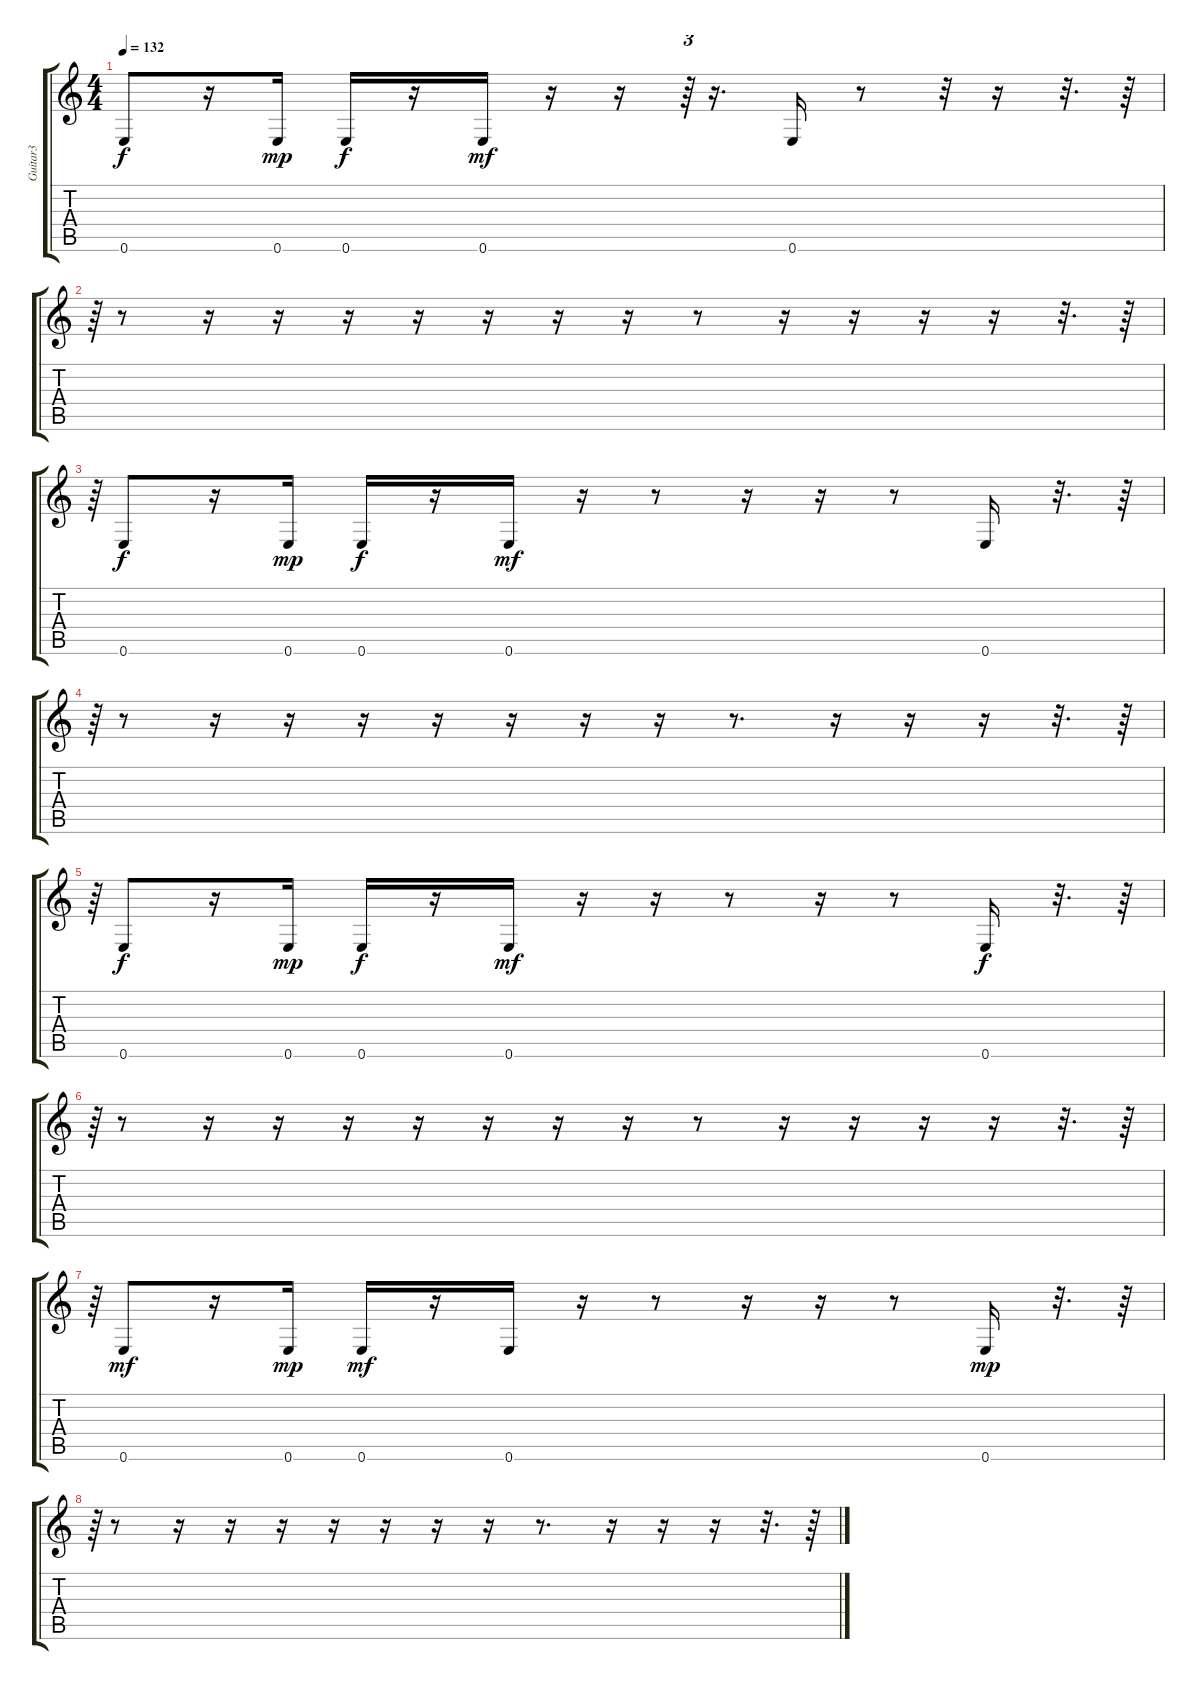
\track ("Guitar3" "Guitar3") {instrument electricguitarjazz}
\staff {score tabs}
\tuning (E4 B3 G3 D3 A2 E2) {hide}
\ts (4 4)
\tempo 132
\clef g2
\ks c
0.6.8{dy f} r.16 0.6.16{dy mp} 0.6.16{dy f} r.16 0.6.16{dy mf} r.16 r.16 r.64{tu (3 2)} r.16{d} 0.6.16 r.8 r.32 r.16 r.32{d} r.64 |
r.64{tu (3 2)} r.8 r.16 r.16 r.16 r.16 r.16 r.16 r.16 r.8 r.16 r.16 r.16 r.16 r.32{d} r.64 |
r.64{tu (3 2)} 0.6.8{dy f} r.16 0.6.16{dy mp} 0.6.16{dy f} r.16 0.6.16{dy mf} r.16 r.8 r.16 r.16 r.8 0.6.16 r.32{d} r.64 |
r.64{tu (3 2)} r.8 r.16 r.16 r.16 r.16 r.16 r.16 r.16 r.8{d} r.16 r.16 r.16 r.32{d} r.64 |
r.64{tu (3 2)} 0.6.8{dy f} r.16 0.6.16{dy mp} 0.6.16{dy f} r.16 0.6.16{dy mf} r.16 r.16 r.8 r.16 r.8 0.6.16{dy f} r.32{d} r.64 |
r.64{tu (3 2)} r.8 r.16 r.16 r.16 r.16 r.16 r.16 r.16 r.8 r.16 r.16 r.16 r.16 r.32{d} r.64 |
r.64{tu (3 2)} 0.6.8{dy mf} r.16 0.6.16{dy mp} 0.6.16{dy mf} r.16 0.6.16 r.16 r.8 r.16 r.16 r.8 0.6.16{dy mp} r.32{d} r.64 |
r.64{tu (3 2)} r.8 r.16 r.16 r.16 r.16 r.16 r.16 r.16 r.8{d} r.16 r.16 r.16 r.32{d} r.64
